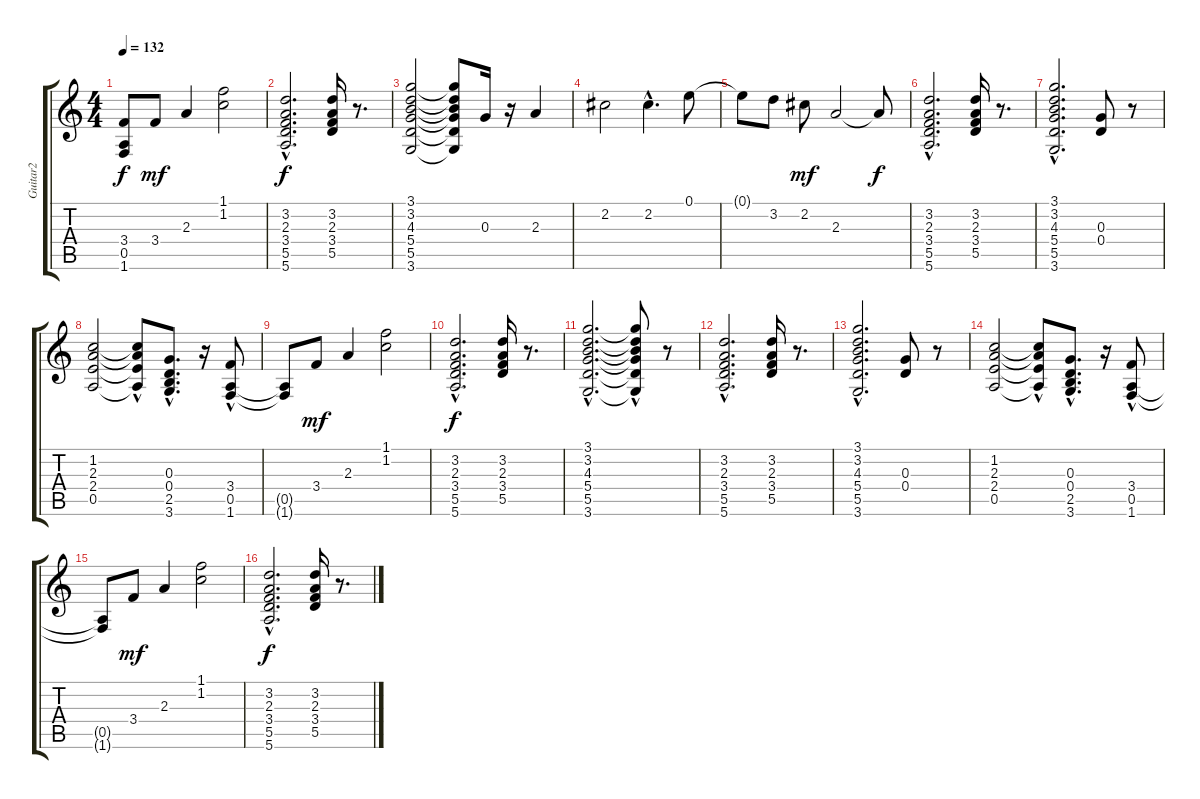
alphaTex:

\track ("Guitar2" "Guitar2") {instrument distortionguitar}
\staff {score tabs}
\tuning (E4 B3 G3 D3 A2 E2) {hide}
\ts (4 4)
\tempo 132
\clef g2
\ks c
(3.4{t} 0.5{t} 1.6{t}).8{dy f} 3.4.8{dy mf} 2.3.4 (1.1 1.2).2 |
(3.2{hac} 2.3{hac} 3.4{hac} 5.5{hac} 5.6{hac}).2{d dy f} (3.2 2.3 3.4 5.5).16 r.8{d} |
(3.1 3.2 4.3 5.4 5.5 3.6).2 (3.1{t} 3.2{t} 4.3{t} 5.4{t} 5.5{t} 3.6{t}).8 0.3.16 r.16 2.3.4 |
2.2.2 2.2{hac}.4{d} 0.1.8 |
0.1{t}.8 3.2.8 2.2.8{dy mf} 2.3.2 2.3{t}.8{dy f} |
(3.2{hac} 2.3{hac} 3.4{hac} 5.5{hac} 5.6{hac}).2{d} (3.2 2.3 3.4 5.5).16 r.8{d} |
(3.1{hac} 3.2{hac} 4.3{hac} 5.4{hac} 5.5{hac} 3.6{hac}).2{d} (0.3 0.4).8 r.8 |
(1.2 2.3 2.4 0.5).2 (1.2{t} 2.3{t} 2.4{hac t} 0.5{t}).8 (0.3 0.4{hac} 2.5 3.6).8{d} r.16 (3.4{hac} 0.5 1.6).8 |
(0.5{t} 1.6{t}).8 3.4.8{dy mf} 2.3.4 (1.1 1.2).2 |
(3.2{hac} 2.3{hac} 3.4{hac} 5.5{hac} 5.6{hac}).2{d dy f} (3.2 2.3 3.4 5.5).16 r.8{d} |
(3.1{hac} 3.2{hac} 4.3{hac} 5.4{hac} 5.5{hac} 3.6{hac}).2{d} (3.1{t} 3.2{hac t} 4.3{t} 5.4{hac t} 5.5{hac t} 3.6{t}).8 r.8 |
(3.2{hac} 2.3{hac} 3.4{hac} 5.5{hac} 5.6{hac}).2{d} (3.2 2.3 3.4 5.5).16 r.8{d} |
(3.1{hac} 3.2{hac} 4.3{hac} 5.4{hac} 5.5{hac} 3.6{hac}).2{d} (0.3 0.4).8 r.8 |
(1.2 2.3 2.4 0.5).2 (1.2{t} 2.3{hac t} 2.4{t} 0.5{t}).8 (0.3 0.4{hac} 2.5 3.6).8{d} r.16 (3.4{hac} 0.5 1.6).8 |
(0.5{t} 1.6{t}).8 3.4.8{dy mf} 2.3.4 (1.1 1.2).2 |
(3.2{hac} 2.3{hac} 3.4{hac} 5.5{hac} 5.6{hac}).2{d dy f} (3.2 2.3 3.4 5.5).16 r.8{d}
